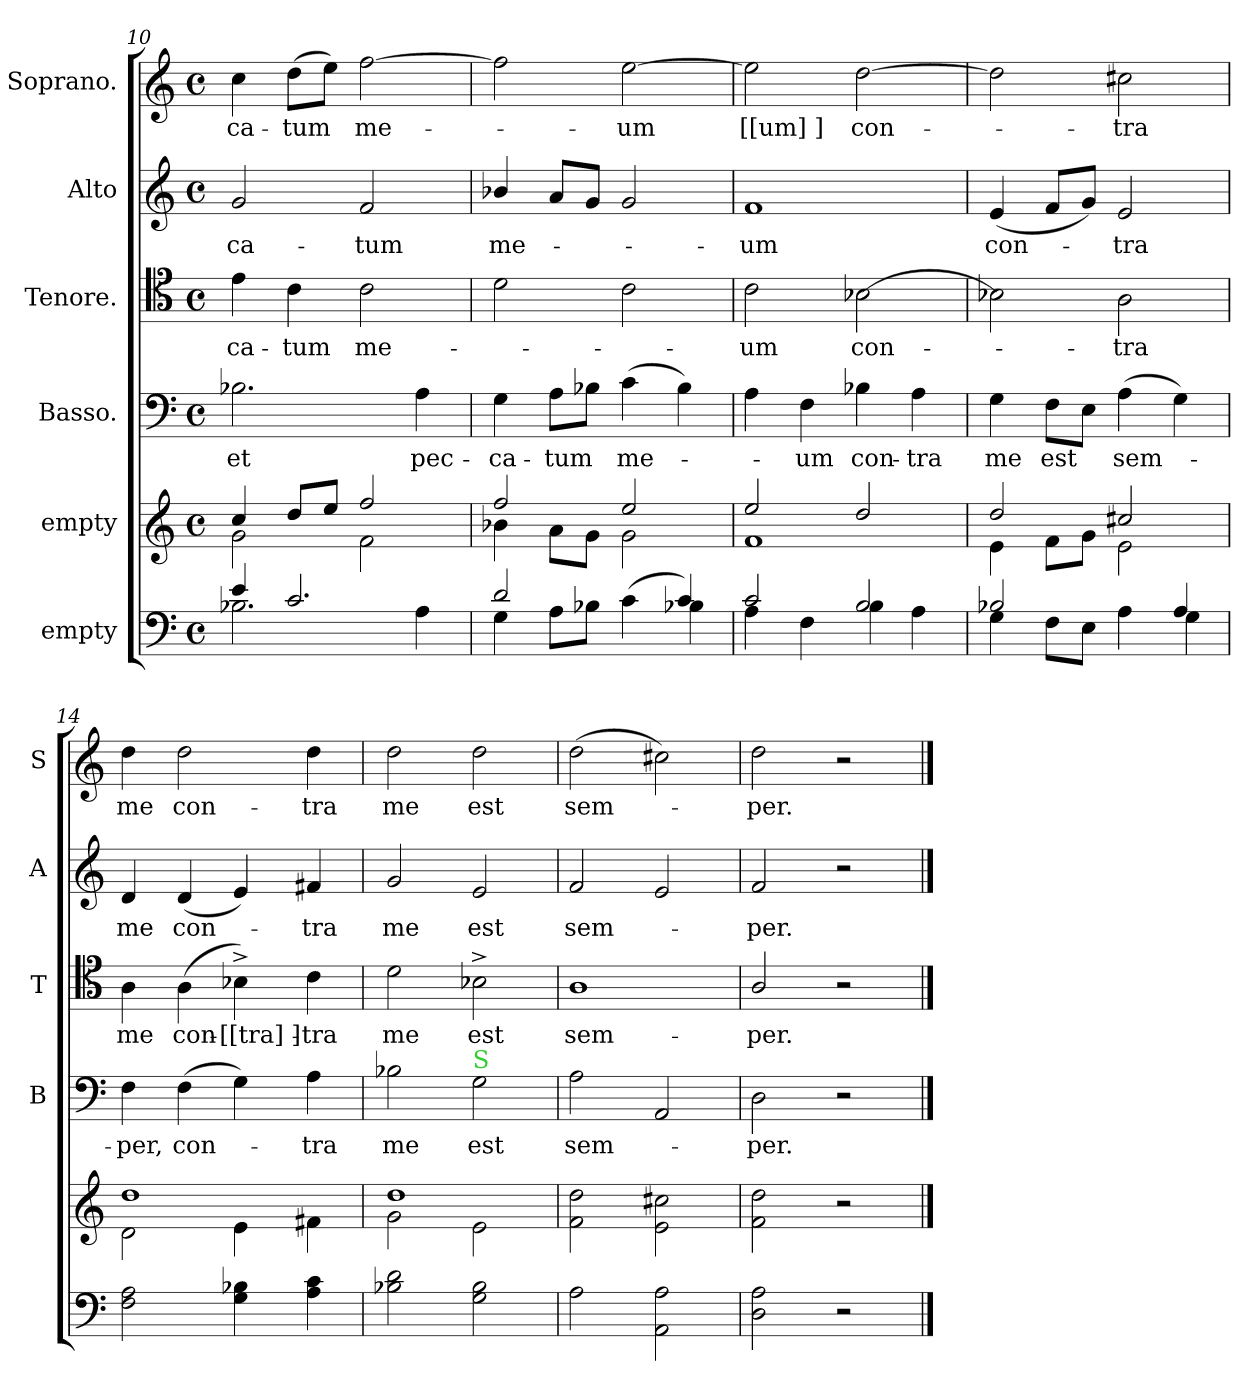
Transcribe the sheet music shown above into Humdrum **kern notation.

**kern	**kern	**kern	**text	**kern	**text	**kern	**text	**kern	**text
*part6	*part5	*part4	*part4	*part3	*part3	*part2	*part2	*part1	*part1
*staff6	*staff5	*staff4	*staff4	*staff3	*staff3	*staff2	*staff2	*staff1	*staff1
*I"empty	*I"empty	*I"Basso.	*	*I"Tenore.	*	*I"Alto	*	*I"Soprano.	*
*	*	*I'B	*	*I'T	*	*I'A	*	*I'S	*
*clefF4	*clefG2	*clefF4	*	*clefC4	*	*clefG2	*	*clefG2	*
*k[]	*k[]	*k[]	*	*k[]	*	*k[]	*	*k[]	*
*M4/4	*M4/4	*M4/4	*	*M4/4	*	*M4/4	*	*M4/4	*
*met(c)	*met(c)	*met(c)	*	*met(c)	*	*met(c)	*	*met(c)	*
=10	=10	=10	=10	=10	=10	=10	=10	=10	=10
*^	*^	*	*	*	*	*	*	*	*
4e/	2.B-X\	4cc/	2g\	2.B-X\	et	4e\	-ca-	2g/	-ca-	4cc\	-ca-
2.c/	.	8dd/L	.	.	.	4c\	-tum	.	.	(8dd\L	-tum
.	.	8ee/J	.	.	.	.	.	.	.	8ee\J)	.
.	.	2ff/	2f\	.	.	2c\	me-	2f/	-tum	[2ff\	me-
.	4A\	.	.	4A\	pec-	.	.	.	.	.	.
=11	=11	=11	=11	=11	=11	=11	=11	=11	=11	=11	=11
2d/	4G\	2ff/	4b-X\	4G\	-ca-	2d\	.	4b-X/	me-	2ff\]	.
.	8A\L	.	8a\L	8A\L	-tum	.	.	8a/L	.	.	.
.	8B-X\J	.	8g\J	8B-X\J	.	.	.	8g/J	.	.	.
(4c/yy	4c\	2ee/	2g\	(4c\	me-	2c\	.	2g/	.	[2ee\	-um
4c/)	4B-X\	.	.	4B-\)	.	.	.	.	.	.	.
=12	=12	=12	=12	=12	=12	=12	=12	=12	=12	=12	=12
2c/	4A\	2ee/	1f\	4A\	.	2c\	-um	1f/	-um	2ee\]	[[um]]
.	4F\	.	.	4F\	-um	.	.	.	.	.	.
2B/	4B\	2dd/	.	4B-X\	con-	[2B-X\	con-	.	.	[2dd\	con-
.	4A\	.	.	4A\	-tra	.	.	.	.	.	.
=13	=13	=13	=13	=13	=13	=13	=13	=13	=13	=13	=13
!LO:N:vis=2	!	!	!	!	!	!	!	!	!	!	!
2.B-X/	4G\	2dd/	4e\	4G\	me	2B-X\]	.	(4e/	con-	2dd\]	.
.	8F\L	.	8f\L	8F\L	est	.	.	8f/L	.	.	.
.	8E\J	.	8g\J	8E\J	.	.	.	8g/J)	.	.	.
.	4A\	2cc#X/	2e\	(4A\	sem-	2A\	-tra	2e/	-tra	2cc#X\	-tra
4A/	4G\	.	.	4G\)	.	.	.	.	.	.	.
*v	*v	*	*	*	*	*	*	*	*	*	*
=14	=14	=14	=14	=14	=14	=14	=14	=14	=14	=14
2F\ 2A\	1dd/	2d\	4F\	-per,	4A\	me	4d/	me	4dd\	me
.	.	.	(4F\	con-	(4A\	con-	(4d/	con-	2dd\	con-
4G\ 4B-X\	.	4e\	4G\)	.	4B-X^<\)	-[[tra]]-	4e/)	.	.	.
4A\ 4c\	.	4f#X\	4A\	-tra	4c\	-tra	4f#X/	-tra	4dd\	-tra
=15	=15	=15	=15	=15	=15	=15	=15	=15	=15	=15
2B-X\ 2d\	1dd/	2g\	2B-X\	me	2d\	me	2g/	me	2dd\	me
!	!	!	!LO:TX:a:color=limegreen:t=S	!	!	!	!	!	!	!
2G\ 2B-\	.	2e\	2G\	est	2B-X^<\	est	2e/	est	2dd\	est
*	*v	*v	*	*	*	*	*	*	*	*
=16	=16	=16	=16	=16	=16	=16	=16	=16	=16
2A\	2f\ 2dd\	2A\	sem-	1A\	sem-	2f/	sem-	(2dd\	sem-
2AA\ 2A\	2e\ 2cc#X\	2AA/	.	.	.	2e/	.	2cc#X\)	.
=17	=17	=17	=17	=17	=17	=17	=17	=17	=17
2D\ 2A\	2f\ 2dd\	2D\	-per.	2A/	-per.	2f/	-per.	2dd\	-per.
2r	2r	2r	.	2r	.	2r	.	2r	.
==	==	==	==	==	==	==	==	==	==
*-	*-	*-	*-	*-	*-	*-	*-	*-	*-
